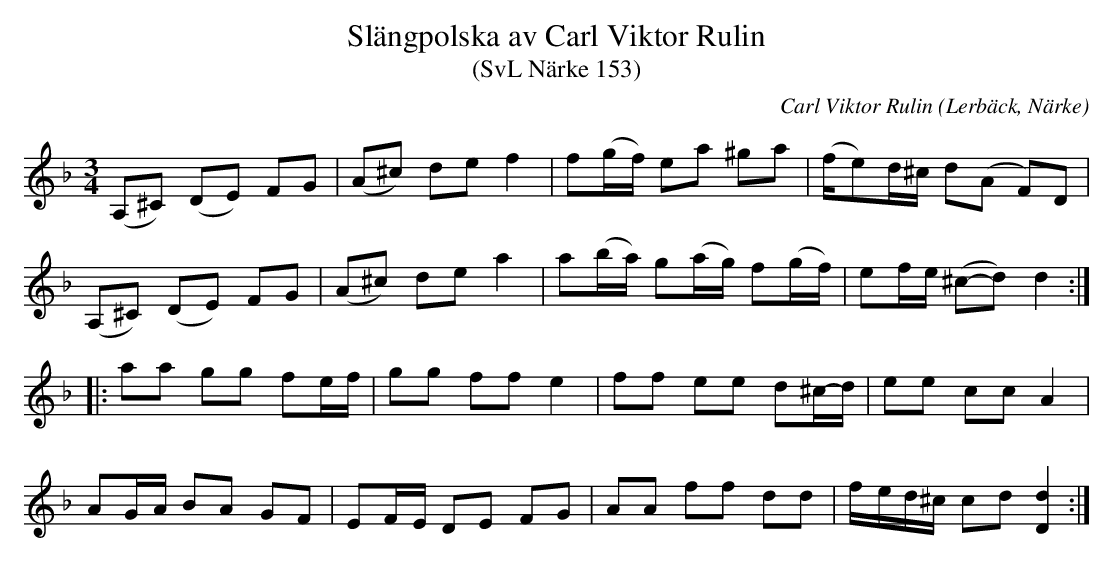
X:1
T:Slängpolska av Carl Viktor Rulin
T:(SvL Närke 153)
L:1/8
M:3/4
O: Lerbäck, Närke
C: Carl Viktor Rulin
K:Dm
(A,-^C) (D-E) FG | (A-^c) de f2 | f(g/-f/) ea ^ga | (f/-e)/d/^c/ d(A- F)D |
(A,-^C) (D-E) FG | (A-^c) de a2 | a(b/-a/) g(a/-g/) f(g/-f/) | ef/e/ (^c-d) d2 ::
aa gg fe/f/ | gg ff e2 | ff ee d^c/-d/ | ee cc A2 |
AG/-A/ BA GF | EF/-E/ DE FG | AA ff dd | f/-e/d/^c/ c-d [Dd]2 :|
